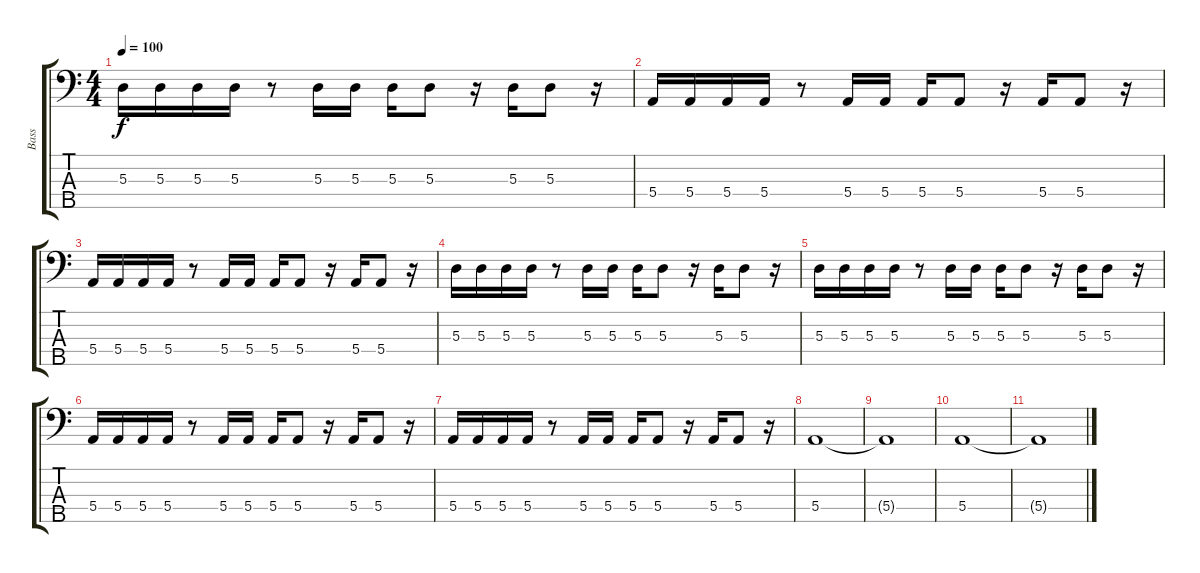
\track ("Bass" "Bass") {instrument electricbassfinger}
\staff {score tabs}
\tuning (G2 D2 A1 E1 B0) {hide}
\ts (4 4)
\tempo 100
\clef f4
\ks c
5.3.16{dy f} 5.3.16 5.3.16 5.3.16 r.8 5.3.16 5.3.16 5.3.16 5.3.8 r.16 5.3.16 5.3.8 r.16 |
5.4.16 5.4.16 5.4.16 5.4.16 r.8 5.4.16 5.4.16 5.4.16 5.4.8 r.16 5.4.16 5.4.8 r.16 |
5.4.16 5.4.16 5.4.16 5.4.16 r.8 5.4.16 5.4.16 5.4.16 5.4.8 r.16 5.4.16 5.4.8 r.16 |
5.3.16 5.3.16 5.3.16 5.3.16 r.8 5.3.16 5.3.16 5.3.16 5.3.8 r.16 5.3.16 5.3.8 r.16 |
5.3.16 5.3.16 5.3.16 5.3.16 r.8 5.3.16 5.3.16 5.3.16 5.3.8 r.16 5.3.16 5.3.8 r.16 |
5.4.16 5.4.16 5.4.16 5.4.16 r.8 5.4.16 5.4.16 5.4.16 5.4.8 r.16 5.4.16 5.4.8 r.16 |
5.4.16 5.4.16 5.4.16 5.4.16 r.8 5.4.16 5.4.16 5.4.16 5.4.8 r.16 5.4.16 5.4.8 r.16 |
5.4.1 |
5.4{t}.1 |
5.4.1 |
5.4{t}.1
